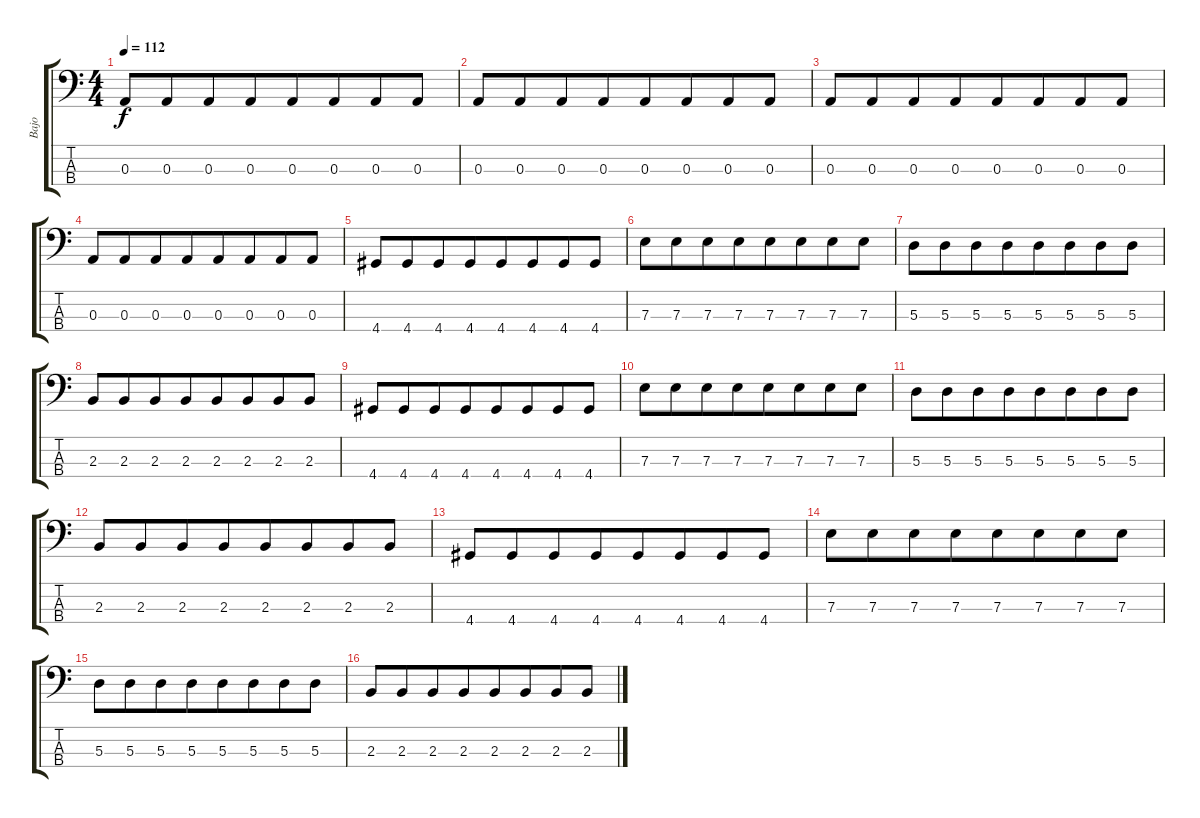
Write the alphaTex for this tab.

\track ("Bajo" "Bajo") {instrument electricbassfinger}
\staff {score tabs}
\tuning (G2 D2 A1 E1) {hide}
\ts (4 4)
\tempo 112
\clef f4
\ks c
0.3.8{dy f} 0.3.8{beam merge} 0.3.8 0.3.8{beam merge} 0.3.8 0.3.8{beam merge} 0.3.8 0.3.8 |
0.3.8 0.3.8{beam merge} 0.3.8 0.3.8{beam merge} 0.3.8 0.3.8{beam merge} 0.3.8 0.3.8 |
0.3.8 0.3.8{beam merge} 0.3.8 0.3.8{beam merge} 0.3.8 0.3.8{beam merge} 0.3.8 0.3.8 |
0.3.8 0.3.8{beam merge} 0.3.8 0.3.8{beam merge} 0.3.8 0.3.8{beam merge} 0.3.8 0.3.8 |
4.4.8 4.4.8{beam merge} 4.4.8 4.4.8{beam merge} 4.4.8 4.4.8{beam merge} 4.4.8 4.4.8 |
7.3.8 7.3.8{beam merge} 7.3.8 7.3.8{beam merge} 7.3.8 7.3.8{beam merge} 7.3.8 7.3.8 |
5.3.8 5.3.8{beam merge} 5.3.8 5.3.8{beam merge} 5.3.8 5.3.8{beam merge} 5.3.8 5.3.8 |
2.3.8 2.3.8{beam merge} 2.3.8 2.3.8{beam merge} 2.3.8 2.3.8{beam merge} 2.3.8 2.3.8 |
4.4.8 4.4.8{beam merge} 4.4.8 4.4.8{beam merge} 4.4.8 4.4.8{beam merge} 4.4.8 4.4.8 |
7.3.8 7.3.8{beam merge} 7.3.8 7.3.8{beam merge} 7.3.8 7.3.8{beam merge} 7.3.8 7.3.8 |
5.3.8 5.3.8{beam merge} 5.3.8 5.3.8{beam merge} 5.3.8 5.3.8{beam merge} 5.3.8 5.3.8 |
2.3.8 2.3.8{beam merge} 2.3.8 2.3.8{beam merge} 2.3.8 2.3.8{beam merge} 2.3.8 2.3.8 |
4.4.8 4.4.8{beam merge} 4.4.8 4.4.8{beam merge} 4.4.8 4.4.8{beam merge} 4.4.8 4.4.8 |
7.3.8 7.3.8{beam merge} 7.3.8 7.3.8{beam merge} 7.3.8 7.3.8{beam merge} 7.3.8 7.3.8 |
5.3.8 5.3.8{beam merge} 5.3.8 5.3.8{beam merge} 5.3.8 5.3.8{beam merge} 5.3.8 5.3.8 |
2.3.8 2.3.8{beam merge} 2.3.8 2.3.8{beam merge} 2.3.8 2.3.8{beam merge} 2.3.8 2.3.8
